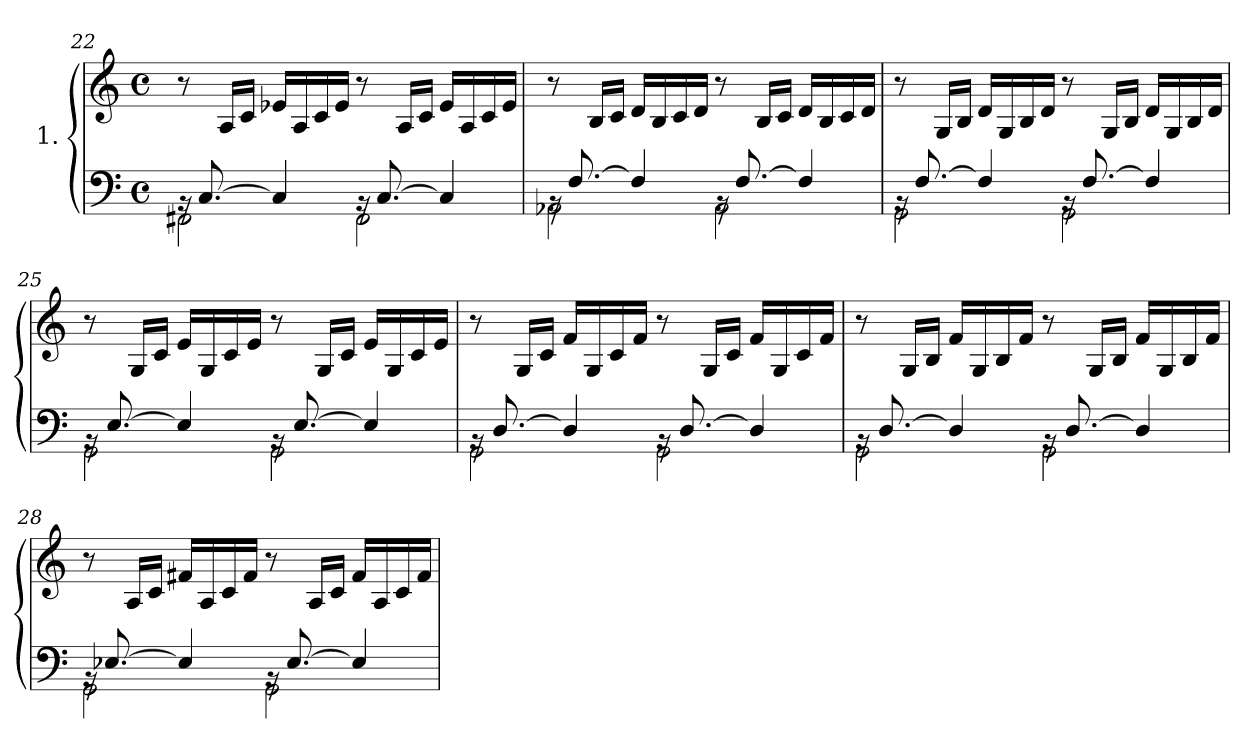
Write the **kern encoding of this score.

**kern	**kern
*part1	*part1
*staff2	*staff1
*I"1.	*
!!LO:LB:g=z
*clefF4	*clefG2
*k[]	*k[]
*M4/4	*M4/4
*met(c)	*met(c)
=22	=22
*^	*
16rBB	2FF#X\	8r
[8.C/	.	.
.	.	16A/LL
.	.	16c/JJ
4C/]	.	16e-X/LL
.	.	16A/
.	.	16c/
.	.	16e-/JJ
16rBB	2FF#\	8r
[8.C/	.	.
.	.	16A/LL
.	.	16c/JJ
4C/]	.	16e-/LL
.	.	16A/
.	.	16c/
.	.	16e-/JJ
=23	=23	=23
16rBB	2AA-X\	8r
[8.F/	.	.
.	.	16B/LL
.	.	16c/JJ
4F/]	.	16d/LL
.	.	16B/
.	.	16c/
.	.	16d/JJ
16rBB	2AA-\	8r
[8.F/	.	.
.	.	16B/LL
.	.	16c/JJ
4F/]	.	16d/LL
.	.	16B/
.	.	16c/
.	.	16d/JJ
=24	=24	=24
16rBB	2GG\	8r
[8.F/	.	.
.	.	16G/LL
.	.	16B/JJ
4F/]	.	16d/LL
.	.	16G/
.	.	16B/
.	.	16d/JJ
16rBB	2GG\	8r
[8.F/	.	.
.	.	16G/LL
.	.	16B/JJ
4F/]	.	16d/LL
.	.	16G/
.	.	16B/
.	.	16d/JJ
!!LO:LB:g=z
=25	=25	=25
16rBB	2GG\	8r
[8.E/	.	.
.	.	16G/LL
.	.	16c/JJ
4E/]	.	16e/LL
.	.	16G/
.	.	16c/
.	.	16e/JJ
16rBB	2GG\	8r
[8.E/	.	.
.	.	16G/LL
.	.	16c/JJ
4E/]	.	16e/LL
.	.	16G/
.	.	16c/
.	.	16e/JJ
=26	=26	=26
16rBB	2GG\	8r
[8.D/	.	.
.	.	16G/LL
.	.	16c/JJ
4D/]	.	16f/LL
.	.	16G/
.	.	16c/
.	.	16f/JJ
16rBB	2GG\	8r
[8.D/	.	.
.	.	16G/LL
.	.	16c/JJ
4D/]	.	16f/LL
.	.	16G/
.	.	16c/
.	.	16f/JJ
=27	=27	=27
16rBB	2GG\	8r
[8.D/	.	.
.	.	16G/LL
.	.	16B/JJ
4D/]	.	16f/LL
.	.	16G/
.	.	16B/
.	.	16f/JJ
16rBB	2GG\	8r
[8.D/	.	.
.	.	16G/LL
.	.	16B/JJ
4D/]	.	16f/LL
.	.	16G/
.	.	16B/
.	.	16f/JJ
!!LO:LB:g=z
=28	=28	=28
16rBB	2GG\	8r
[8.E-X/	.	.
.	.	16A/LL
.	.	16c/JJ
4E-/]	.	16f#X/LL
.	.	16A/
.	.	16c/
.	.	16f#/JJ
16rBB	2GG\	8r
[8.E-/	.	.
.	.	16A/LL
.	.	16c/JJ
4E-/]	.	16f#/LL
.	.	16A/
.	.	16c/
.	.	16f#/JJ
*v	*v	*
=	=
*-	*-
